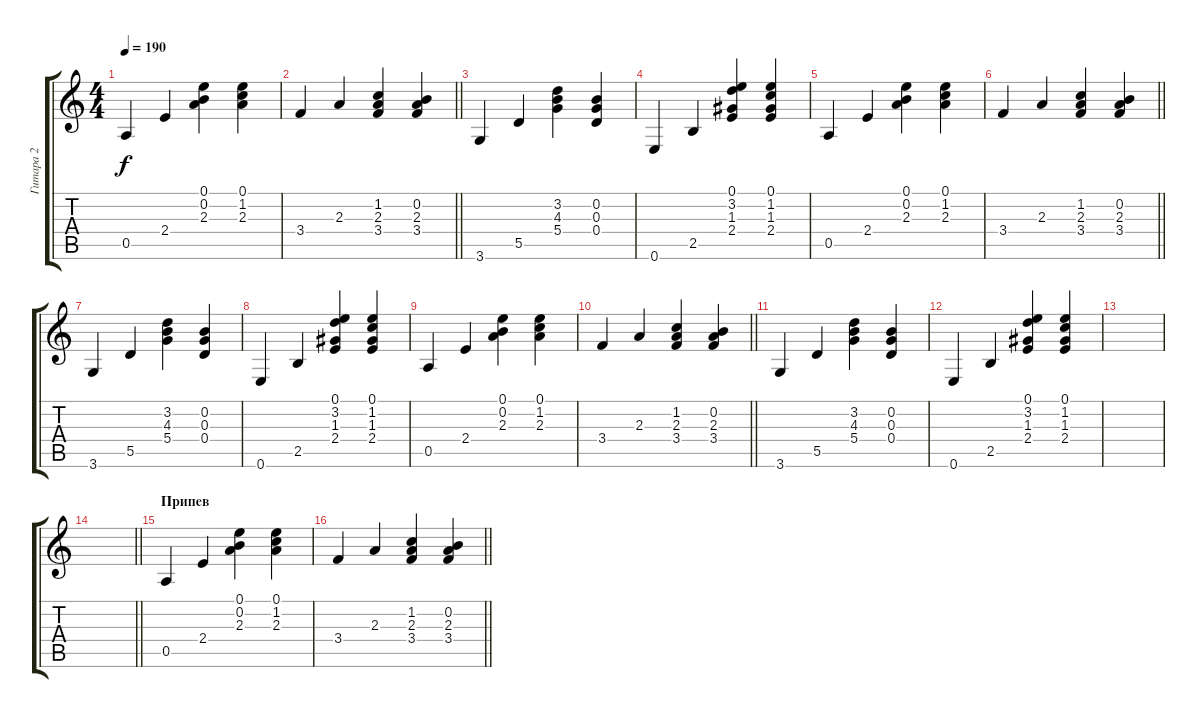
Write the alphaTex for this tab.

\track ("Гитара 2" "Гитара 2") {instrument electricguitarjazz}
\staff {score tabs}
\tuning (E4 B3 G3 D3 A2 E2) {hide}
\ts (4 4)
\tempo 190
\clef g2
\ks c
0.5.4{dy f} 2.4.4 (0.1 0.2 2.3).4 (0.1 1.2 2.3).4 |
\barLineRight lightlight
3.4.4 2.3.4 (1.2 2.3 3.4).4 (0.2 2.3 3.4).4 |
3.6.4 5.5.4 (3.2 4.3 5.4).4 (0.2 0.3 0.4).4 |
0.6.4 2.5.4 (0.1 3.2 1.3 2.4).4 (0.1 1.2 1.3 2.4).4 |
0.5.4 2.4.4 (0.1 0.2 2.3).4 (0.1 1.2 2.3).4 |
\barLineRight lightlight
3.4.4 2.3.4 (1.2 2.3 3.4).4 (0.2 2.3 3.4).4 |
3.6.4 5.5.4 (3.2 4.3 5.4).4 (0.2 0.3 0.4).4 |
0.6.4 2.5.4 (0.1 3.2 1.3 2.4).4 (0.1 1.2 1.3 2.4).4 |
0.5.4 2.4.4 (0.1 0.2 2.3).4 (0.1 1.2 2.3).4 |
\barLineRight lightlight
3.4.4 2.3.4 (1.2 2.3 3.4).4 (0.2 2.3 3.4).4 |
3.6.4 5.5.4 (3.2 4.3 5.4).4 (0.2 0.3 0.4).4 |
0.6.4 2.5.4 (0.1 3.2 1.3 2.4).4 (0.1 1.2 1.3 2.4).4 |
|
\barLineRight lightlight
|
\section ("" "Припев")
0.5.4 2.4.4 (0.1 0.2 2.3).4 (0.1 1.2 2.3).4 |
\barLineRight lightlight
3.4.4 2.3.4 (1.2 2.3 3.4).4 (0.2 2.3 3.4).4
